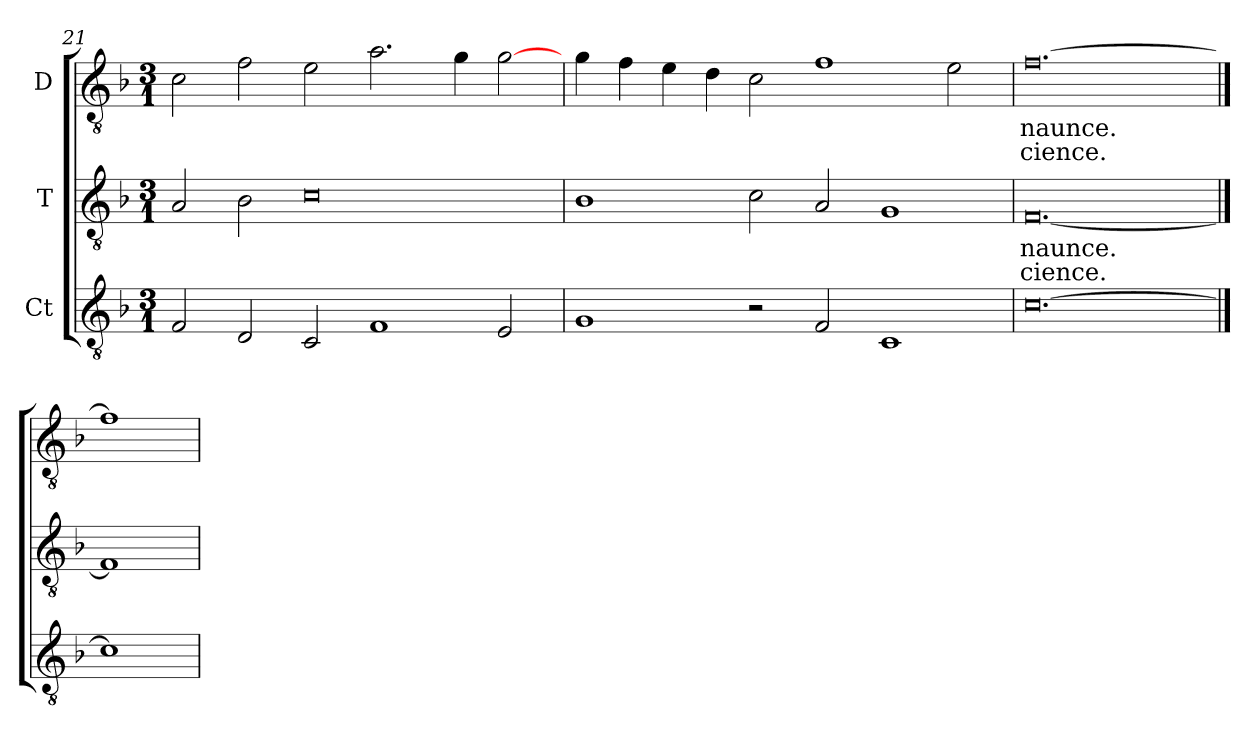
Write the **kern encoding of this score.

**kern	**kern	**text	**text	**kern	**text	**text
*part3	*part2	*part2	*part2	*part1	*part1	*part1
*staff3	*staff2	*staff2	*staff2	*staff1	*staff1	*staff1
*I"Ct	*I"T	*	*	*I"D	*	*
*clefGv2	*clefGv2	*	*	*clefGv2	*	*
*ITrd7c12	*ITrd7c12	*	*	*ITrd7c12	*	*
*k[b-]	*k[b-]	*	*	*k[b-]	*	*
*F:	*F:	*	*	*F:	*	*
*M3/1	*M3/1	*	*	*M3/1	*	*
=21	=21	=21	=21	=21	=21	=21
2FFi/	2AAi/	.	.	2Ci\	.	.
2DDi/	2BB-i\	.	.	2Fi\	.	.
2CCi/	0Ci\	.	.	2Ei\	.	.
1FFi/	.	.	.	2.Ai\	.	.
.	.	.	.	4Gi\	.	.
2EEi/	.	.	.	[2Gi\	.	.
=22	=22	=22	=22	=22	=22	=22
1GGi/	1BB-i/	.	.	4Gi\	.	.
.	.	.	.	4Fi\	.	.
.	.	.	.	4Ei\	.	.
.	.	.	.	4Di\	.	.
2r	2Ci\	.	.	2Ci\	.	.
2FFi/	2AAi/	.	.	1Fi\	.	.
1CCi/	1GGi/	.	.	.	.	.
.	.	.	.	2Ei\	.	.
=23	=23	=23	=23	=23	=23	=23
!	!	!LO:LY:b:color=#000000	!LO:LY:b:color=#000000	!	!	!
!	!	!	!	!	!LO:LY:b:color=#000000	!LO:LY:b:color=#000000
[0.Ci\	[0.FFi/	-naunce.	-cience.	[0.Fi\	-naunce.	-cience.
==24	==24	==24	==24	==24	==24	==24
1Ci\]	1FFi/]	.	.	1Fi\]	.	.
=	=	=	=	=	=	=
*-	*-	*-	*-	*-	*-	*-
